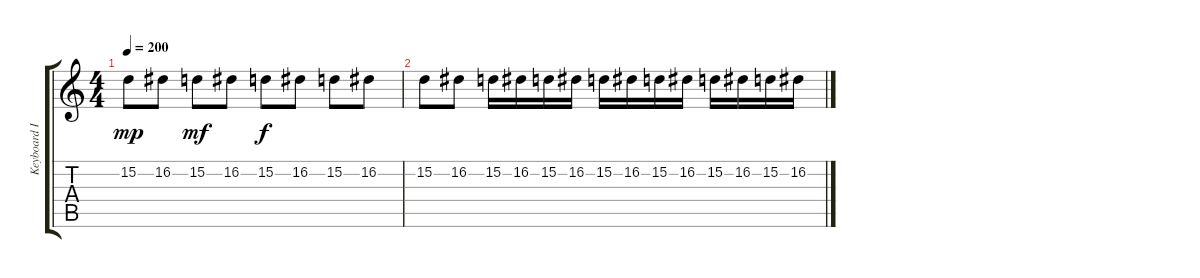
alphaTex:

\track ("Keyboard I" "Keyboard I") {instrument fx8scifi}
\staff {score tabs}
\tuning (E4 B3 G3 D3 A2 E2) {hide}
\ts (4 4)
\tempo 200
\clef g2
\ks c
15.2.8{dy mp instrument fx3crystal} 16.2.8 15.2.8{dy mf} 16.2.8 15.2.8{dy f} 16.2.8 15.2.8 16.2.8 |
15.2.8 16.2.8 15.2.16 16.2.16 15.2.16 16.2.16 15.2.16 16.2.16 15.2.16 16.2.16 15.2.16 16.2.16 15.2.16 16.2.16
